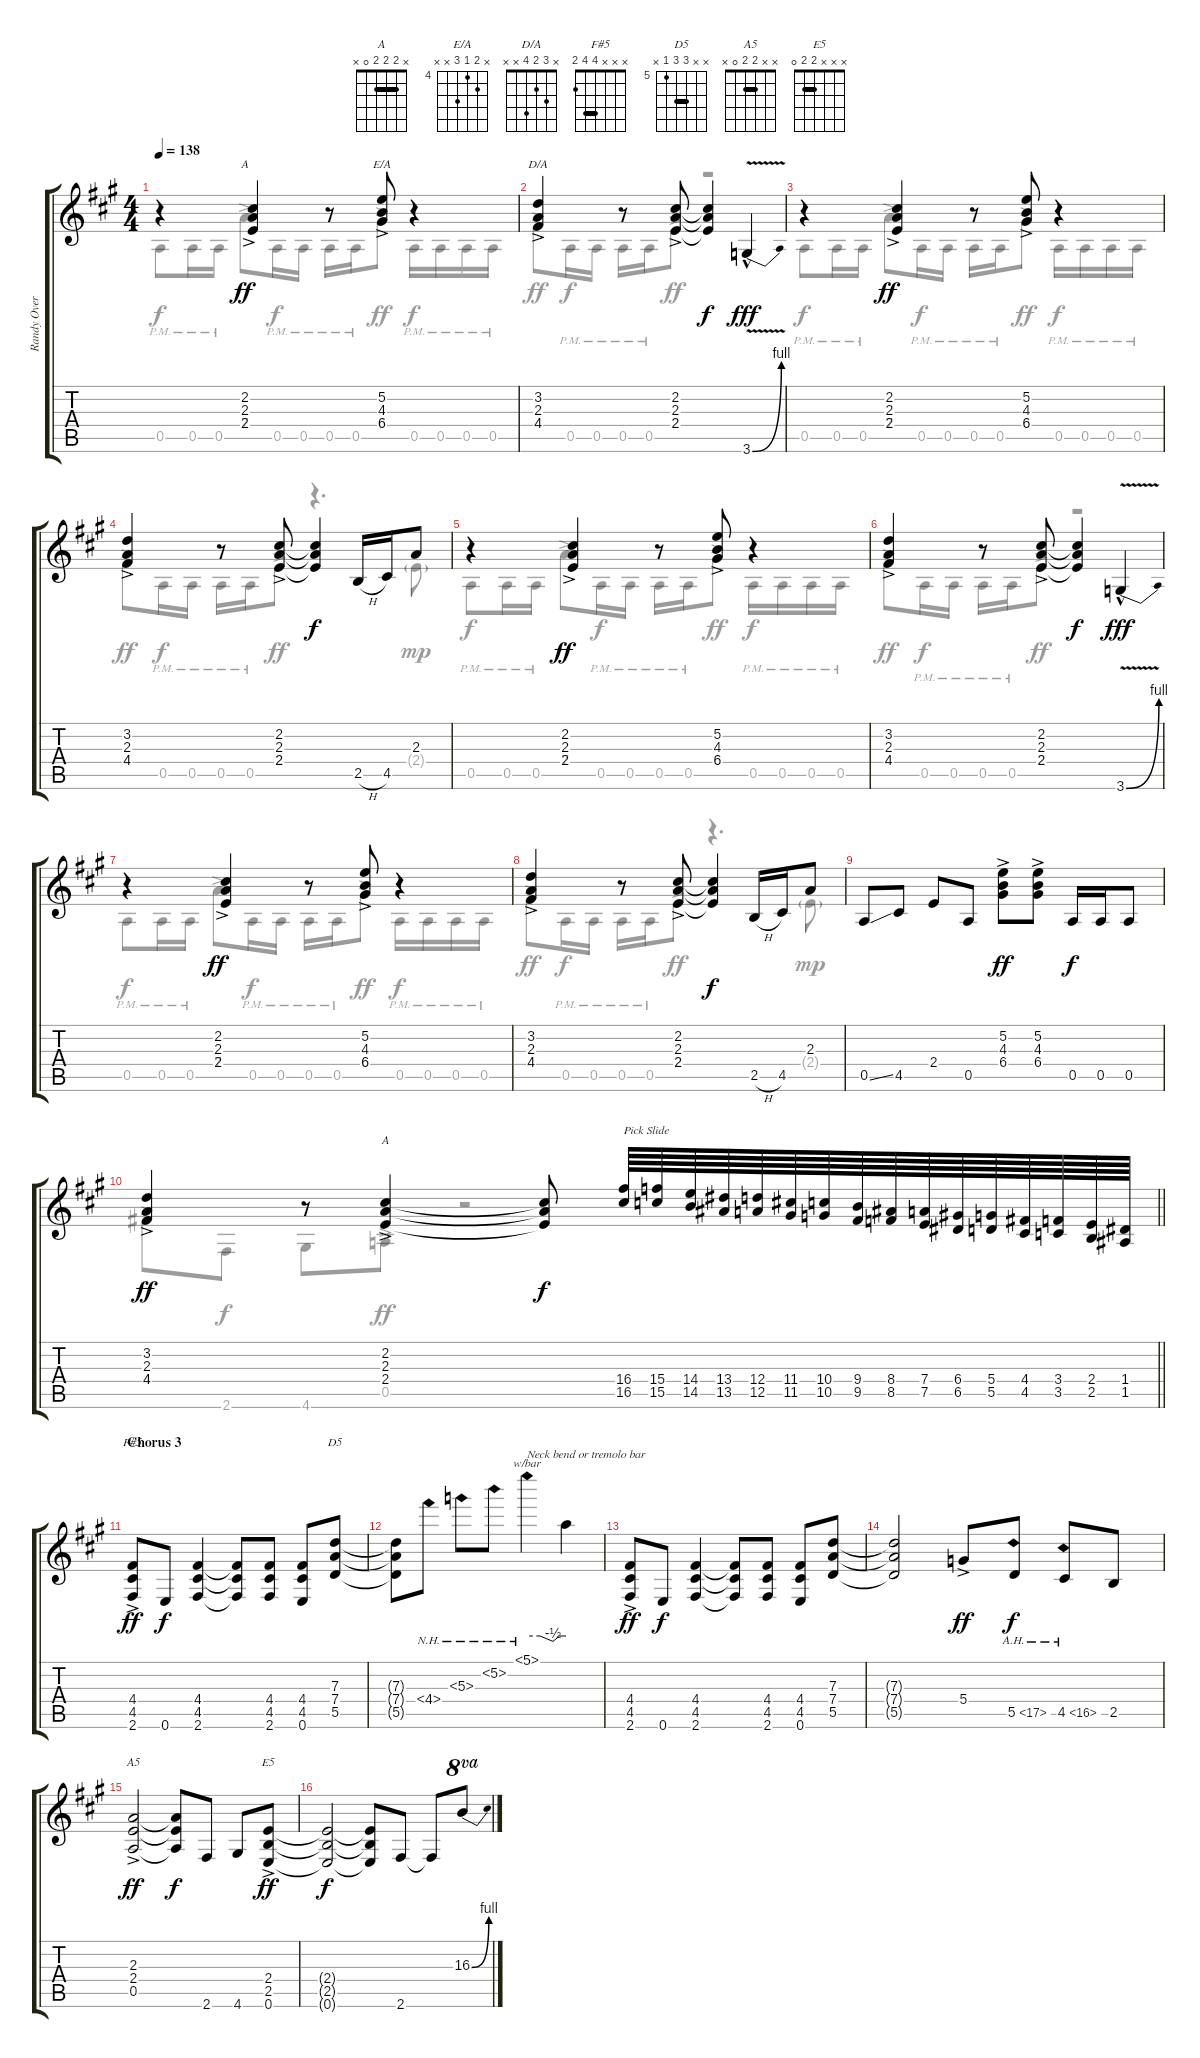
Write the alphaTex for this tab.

\track ("Randy Overdub" "Randy Over") {instrument distortionguitar}
\staff {score tabs}
\tuning (E4 B3 G3 D3 A2 E2) {hide}
\chord ("A" x 2 2 2 x x) {barre 2}
\chord ("E/A" x 5 4 6 x x) {firstfret 4}
\chord ("D/A" x 3 2 4 x x)
\chord ("A" x 2 2 2 0 x) {barre 2}
\chord ("F#5" x x x 4 4 2) {barre 4}
\chord ("D5" x x 7 7 5 x) {firstfret 5 barre 7}
\chord ("A5" x x 2 2 0 x) {barre 2}
\chord ("E5" x x x 2 2 0) {barre 2}
\voice
\ts (4 4)
\tempo 138
\clef g2
\ks a
r.4{dy f beam Up} (2.2{ac} 2.3{ac} 2.4{ac}).4{ch "A" dy ff beam Up} r.8{beam Up} (5.2{ac} 4.3{ac} 6.4{ac}).8{ch "E/A" beam Up} r.4 |
(3.2{ac} 2.3{ac} 4.4{ac}).4{ch "D/A"} r.8 (2.2{ac} 2.3{ac} 2.4{ac}).8 (2.2{t} 2.3{t} 2.4{t}).4{dy f} 3.6{be (bend 0 0 60 4) v hac}.4{dy fff} |
r.4{beam Up} (2.2{ac} 2.3{ac} 2.4{ac}).4{dy ff beam Up} r.8{beam Up} (5.2{ac} 4.3{ac} 6.4{ac}).8{beam Up} r.4 |
(3.2{ac} 2.3{ac} 4.4{ac}).4 r.8 (2.2{ac} 2.3{ac} 2.4{ac}).8 (2.2{t} 2.3{t} 2.4{t}).4{dy f} 2.5{h}.16 4.5.16 2.3.8 |
r.4{beam Up} (2.2{ac} 2.3{ac} 2.4{ac}).4{dy ff beam Up} r.8{beam Up} (5.2{ac} 4.3{ac} 6.4{ac}).8{beam Up} r.4 |
(3.2{ac} 2.3{ac} 4.4{ac}).4 r.8 (2.2{ac} 2.3{ac} 2.4{ac}).8 (2.2{t} 2.3{t} 2.4{t}).4{dy f} 3.6{be (bend 0 0 60 4) v hac}.4{dy fff} |
r.4{beam Up} (2.2{ac} 2.3{ac} 2.4{ac}).4{dy ff beam Up} r.8{beam Up} (5.2{ac} 4.3{ac} 6.4{ac}).8{beam Up} r.4 |
(3.2{ac} 2.3{ac} 4.4{ac}).4 r.8 (2.2{ac} 2.3{ac} 2.4{ac}).8 (2.2{t} 2.3{t} 2.4{t}).4{dy f} 2.5{h}.16 4.5.16 2.3.8 |
0.5{ss}.8 4.5.8 2.4.8 0.5.8 (5.2{ac} 4.3{ac} 6.4{ac}).8{dy ff} (5.2{ac} 4.3{ac} 6.4{ac}).8 0.5.16{dy f} 0.5.16 0.5.8 |
\barLineRight lightlight
(3.2{ac} 2.3{ac} 4.4{ac}).4{dy ff} r.8 (2.2{ac} 2.3{ac} 2.4{ac}).4{ch "A"} (2.2{t} 2.3{t} 2.4{t}).8{dy f} (16.4 16.5).64{txt "Pick Slide"} (15.4 15.5).64 (14.4 14.5).64 (13.4 13.5).64 (12.4 12.5).64 (11.4 11.5).64 (10.4 10.5).64 (9.4 9.5).64 (8.4 8.5).64 (7.4 7.5).64 (6.4 6.5).64 (5.4 5.5).64 (4.4 4.5).64 (3.4 3.5).64 (2.4 2.5).64 (1.4 1.5).64 |
\section ("" "Chorus 3")
(4.4{ac} 4.5{ac} 2.6{ac}).8{ch "F#5" dy ff} 0.6.8{dy f} (4.4 4.5 2.6).4 (4.4{t} 4.5{t} 2.6{t}).8 (4.4 4.5 2.6).8 (4.4 4.5 0.6).8 (7.3 7.4 5.5).8{ch "D5"} |
(7.3{t} 7.4{t} 5.5{t}).8 4.4{nh}.8 5.3{nh}.8 5.2{nh}.8 5.1{nh}.4{tbe (custom default 0 0 20 0 40 -2 50 0 60 0) txt "Neck bend or tremolo bar"} 5.1{t}.4 |
(4.4{ac} 4.5{ac} 2.6{ac}).8{dy ff} 0.6.8{dy f} (4.4 4.5 2.6).4 (4.4{t} 4.5{t} 2.6{t}).8 (4.4 4.5 2.6).8 (4.4 4.5 0.6).8 (7.3 7.4 5.5).8 |
(7.3{t} 7.4{t} 5.5{t}).2 5.4{ac}.8{dy ff} 5.5{ah 12}.8{dy f} 4.5{ah 12}.8 2.5.8 |
(2.3{ac} 2.4{ac} 0.5{ac}).2{ch "A5" dy ff} (2.3{t} 2.4{t} 0.5{t}).8{dy f} 2.6.8 4.6.8 (2.4{ac} 2.5{ac} 0.6{ac}).8{ch "E5" dy ff} |
(2.4{t} 2.5{t} 0.6{t}).2{dy f} (2.4{t} 2.5{t} 0.6{t}).8 2.6.8 2.6{t}.8 16.3{be (bend 0 0 60 4)}.8{ot 8va}
\voice
\clef g2
\ottava regular
\simile none
\ks a
0.5{pm}.8{dy f} 0.5{pm}.16 0.5{pm}.16 7.4{ac}.8{dy ff} 0.5{pm}.16{dy f} 0.5{pm}.16 0.5{pm}.16 0.5{pm}.16 6.4{ac}.8{dy ff} 0.5{pm}.16{dy f} 0.5{pm}.16 0.5{pm}.16 0.5{pm}.16 |
4.4{ac}.8{dy ff} 0.5{pm}.16{dy f} 0.5{pm}.16 0.5{pm}.16 0.5{pm}.16 2.4{ac}.8{dy ff} r.2 |
0.5{pm}.8{dy f} 0.5{pm}.16 0.5{pm}.16 7.4{ac}.8{dy ff} 0.5{pm}.16{dy f} 0.5{pm}.16 0.5{pm}.16 0.5{pm}.16 6.4{ac}.8{dy ff} 0.5{pm}.16{dy f} 0.5{pm}.16 0.5{pm}.16 0.5{pm}.16 |
4.4{ac}.8{dy ff} 0.5{pm}.16{dy f} 0.5{pm}.16 0.5{pm}.16 0.5{pm}.16 2.4{ac}.8{dy ff} r.4{d} 2.4{g}.8{dy mp} |
0.5{pm}.8{dy f} 0.5{pm}.16 0.5{pm}.16 7.4{ac}.8{dy ff} 0.5{pm}.16{dy f} 0.5{pm}.16 0.5{pm}.16 0.5{pm}.16 6.4{ac}.8{dy ff} 0.5{pm}.16{dy f} 0.5{pm}.16 0.5{pm}.16 0.5{pm}.16 |
4.4{ac}.8{dy ff} 0.5{pm}.16{dy f} 0.5{pm}.16 0.5{pm}.16 0.5{pm}.16 2.4{ac}.8{dy ff} r.2 |
0.5{pm}.8{dy f} 0.5{pm}.16 0.5{pm}.16 7.4{ac}.8{dy ff} 0.5{pm}.16{dy f} 0.5{pm}.16 0.5{pm}.16 0.5{pm}.16 6.4{ac}.8{dy ff} 0.5{pm}.16{dy f} 0.5{pm}.16 0.5{pm}.16 0.5{pm}.16 |
4.4{ac}.8{dy ff} 0.5{pm}.16{dy f} 0.5{pm}.16 0.5{pm}.16 0.5{pm}.16 2.4{ac}.8{dy ff} r.4{d} 2.4{g}.8{dy mp} |
|
\barLineRight lightlight
4.4{ac}.8{dy ff} 2.6.8{dy f} 4.6.8 0.5{ac}.8{dy ff} r.2 |
|
|
|
|
|
